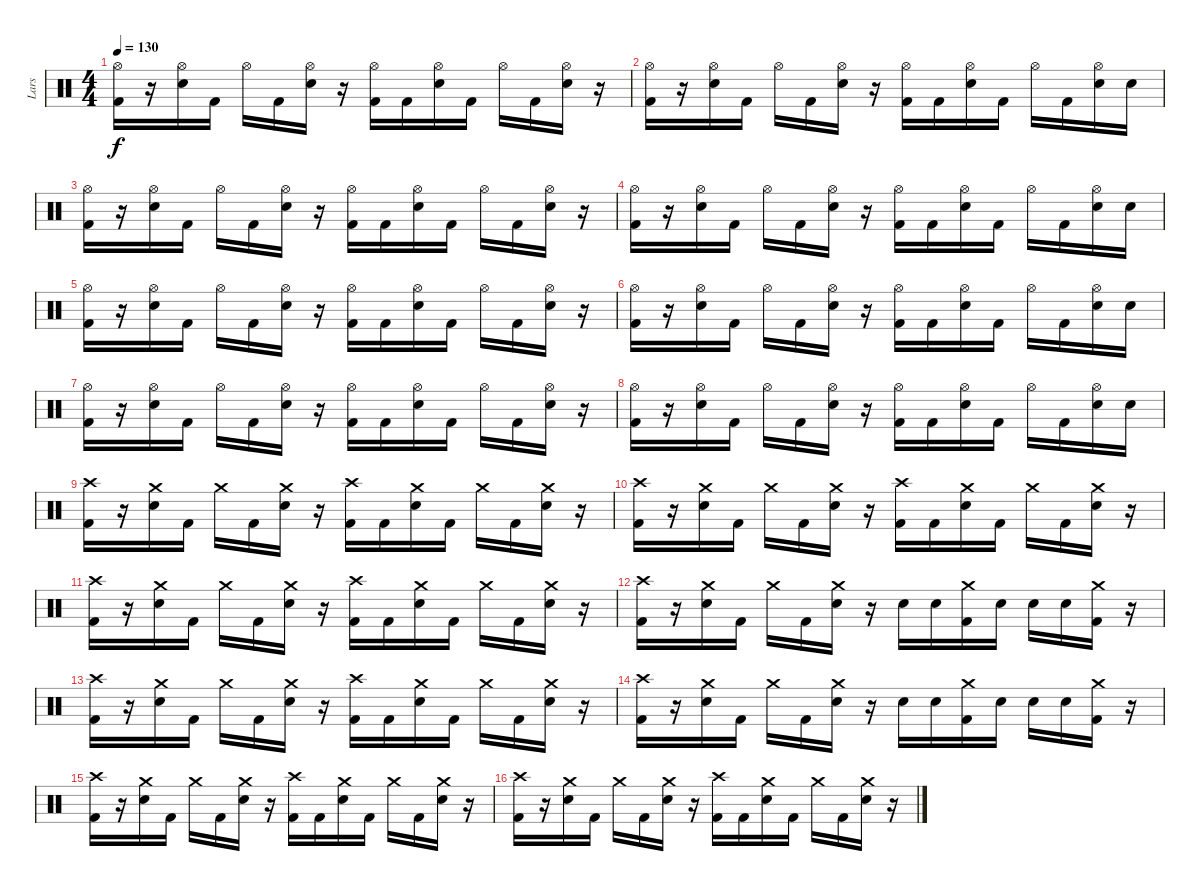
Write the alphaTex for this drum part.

\track ("Lars" "Lars") {instrument percussion}
\staff {score}
\articulation defaults
\ts (4 4)
\tempo 130
\clef neutral
\ks c
("Hi-Hat (open)" "Kick (hit) 2").16{dy f} r.16 ("Hi-Hat (open)" "Electric Snare (hit)").16 "Kick (hit) 2".16 "Hi-Hat (open)".16 "Kick (hit) 2".16 ("Hi-Hat (open)" "Electric Snare (hit)").16 r.16 ("Hi-Hat (open)" "Kick (hit) 2").16 "Kick (hit) 2".16 ("Hi-Hat (open)" "Electric Snare (hit)").16 "Kick (hit) 2".16 "Hi-Hat (open)".16 "Kick (hit) 2".16 ("Hi-Hat (open)" "Electric Snare (hit)").16 r.16 |
("Hi-Hat (open)" "Kick (hit) 2").16 r.16 ("Hi-Hat (open)" "Electric Snare (hit)").16 "Kick (hit) 2".16 "Hi-Hat (open)".16 "Kick (hit) 2".16 ("Hi-Hat (open)" "Electric Snare (hit)").16 r.16 ("Hi-Hat (open)" "Kick (hit) 2").16 "Kick (hit) 2".16 ("Hi-Hat (open)" "Electric Snare (hit)").16 "Kick (hit) 2".16 "Hi-Hat (open)".16 "Kick (hit) 2".16 ("Hi-Hat (open)" "Electric Snare (hit)").16 "Electric Snare (hit)".16 |
("Hi-Hat (open)" "Kick (hit) 2").16 r.16 ("Hi-Hat (open)" "Electric Snare (hit)").16 "Kick (hit) 2".16 "Hi-Hat (open)".16 "Kick (hit) 2".16 ("Hi-Hat (open)" "Electric Snare (hit)").16 r.16 ("Hi-Hat (open)" "Kick (hit) 2").16 "Kick (hit) 2".16 ("Hi-Hat (open)" "Electric Snare (hit)").16 "Kick (hit) 2".16 "Hi-Hat (open)".16 "Kick (hit) 2".16 ("Hi-Hat (open)" "Electric Snare (hit)").16 r.16 |
("Hi-Hat (open)" "Kick (hit) 2").16 r.16 ("Hi-Hat (open)" "Electric Snare (hit)").16 "Kick (hit) 2".16 "Hi-Hat (open)".16 "Kick (hit) 2".16 ("Hi-Hat (open)" "Electric Snare (hit)").16 r.16 ("Hi-Hat (open)" "Kick (hit) 2").16 "Kick (hit) 2".16 ("Hi-Hat (open)" "Electric Snare (hit)").16 "Kick (hit) 2".16 "Hi-Hat (open)".16 "Kick (hit) 2".16 ("Hi-Hat (open)" "Electric Snare (hit)").16 "Electric Snare (hit)".16 |
("Hi-Hat (open)" "Kick (hit) 2").16 r.16 ("Hi-Hat (open)" "Electric Snare (hit)").16 "Kick (hit) 2".16 "Hi-Hat (open)".16 "Kick (hit) 2".16 ("Hi-Hat (open)" "Electric Snare (hit)").16 r.16 ("Hi-Hat (open)" "Kick (hit) 2").16 "Kick (hit) 2".16 ("Hi-Hat (open)" "Electric Snare (hit)").16 "Kick (hit) 2".16 "Hi-Hat (open)".16 "Kick (hit) 2".16 ("Hi-Hat (open)" "Electric Snare (hit)").16 r.16 |
("Hi-Hat (open)" "Kick (hit) 2").16 r.16 ("Hi-Hat (open)" "Electric Snare (hit)").16 "Kick (hit) 2".16 "Hi-Hat (open)".16 "Kick (hit) 2".16 ("Hi-Hat (open)" "Electric Snare (hit)").16 r.16 ("Hi-Hat (open)" "Kick (hit) 2").16 "Kick (hit) 2".16 ("Hi-Hat (open)" "Electric Snare (hit)").16 "Kick (hit) 2".16 "Hi-Hat (open)".16 "Kick (hit) 2".16 ("Hi-Hat (open)" "Electric Snare (hit)").16 "Electric Snare (hit)".16 |
("Hi-Hat (open)" "Kick (hit) 2").16 r.16 ("Hi-Hat (open)" "Electric Snare (hit)").16 "Kick (hit) 2".16 "Hi-Hat (open)".16 "Kick (hit) 2".16 ("Hi-Hat (open)" "Electric Snare (hit)").16 r.16 ("Hi-Hat (open)" "Kick (hit) 2").16 "Kick (hit) 2".16 ("Hi-Hat (open)" "Electric Snare (hit)").16 "Kick (hit) 2".16 "Hi-Hat (open)".16 "Kick (hit) 2".16 ("Hi-Hat (open)" "Electric Snare (hit)").16 r.16 |
("Hi-Hat (open)" "Kick (hit) 2").16 r.16 ("Hi-Hat (open)" "Electric Snare (hit)").16 "Kick (hit) 2".16 "Hi-Hat (open)".16 "Kick (hit) 2".16 ("Hi-Hat (open)" "Electric Snare (hit)").16 r.16 ("Hi-Hat (open)" "Kick (hit) 2").16 "Kick (hit) 2".16 ("Hi-Hat (open)" "Electric Snare (hit)").16 "Kick (hit) 2".16 "Hi-Hat (open)".16 "Kick (hit) 2".16 ("Hi-Hat (open)" "Electric Snare (hit)").16 "Electric Snare (hit)".16 |
("Crash high (hit)" "Kick (hit) 2").16 r.16 ("Crash medium (hit)" "Electric Snare (hit)").16 "Kick (hit) 2".16 "Crash medium (hit)".16 "Kick (hit) 2".16 ("Crash medium (hit)" "Electric Snare (hit)").16 r.16 ("Crash high (hit)" "Kick (hit) 2").16 "Kick (hit) 2".16 ("Crash medium (hit)" "Electric Snare (hit)").16 "Kick (hit) 2".16 "Crash medium (hit)".16 "Kick (hit) 2".16 ("Crash medium (hit)" "Electric Snare (hit)").16 r.16 |
("Crash high (hit)" "Kick (hit) 2").16 r.16 ("Crash medium (hit)" "Electric Snare (hit)").16 "Kick (hit) 2".16 "Crash medium (hit)".16 "Kick (hit) 2".16 ("Crash medium (hit)" "Electric Snare (hit)").16 r.16 ("Crash high (hit)" "Kick (hit) 2").16 "Kick (hit) 2".16 ("Crash medium (hit)" "Electric Snare (hit)").16 "Kick (hit) 2".16 "Crash medium (hit)".16 "Kick (hit) 2".16 ("Crash medium (hit)" "Electric Snare (hit)").16 r.16 |
("Crash high (hit)" "Kick (hit) 2").16 r.16 ("Crash medium (hit)" "Electric Snare (hit)").16 "Kick (hit) 2".16 "Crash medium (hit)".16 "Kick (hit) 2".16 ("Crash medium (hit)" "Electric Snare (hit)").16 r.16 ("Crash high (hit)" "Kick (hit) 2").16 "Kick (hit) 2".16 ("Crash medium (hit)" "Electric Snare (hit)").16 "Kick (hit) 2".16 "Crash medium (hit)".16 "Kick (hit) 2".16 ("Crash medium (hit)" "Electric Snare (hit)").16 r.16 |
("Crash high (hit)" "Kick (hit) 2").16 r.16 ("Crash medium (hit)" "Electric Snare (hit)").16 "Kick (hit) 2".16 "Crash medium (hit)".16 "Kick (hit) 2".16 ("Crash medium (hit)" "Electric Snare (hit)").16 r.16 "Electric Snare (hit)".16 "Electric Snare (hit)".16 ("Crash medium (hit)" "Kick (hit) 2").16 "Electric Snare (hit)".16 "Electric Snare (hit)".16 "Electric Snare (hit)".16 ("Crash medium (hit)" "Kick (hit) 2").16 r.16 |
("Crash high (hit)" "Kick (hit) 2").16 r.16 ("Crash medium (hit)" "Electric Snare (hit)").16 "Kick (hit) 2".16 "Crash medium (hit)".16 "Kick (hit) 2".16 ("Crash medium (hit)" "Electric Snare (hit)").16 r.16 ("Crash high (hit)" "Kick (hit) 2").16 "Kick (hit) 2".16 ("Crash medium (hit)" "Electric Snare (hit)").16 "Kick (hit) 2".16 "Crash medium (hit)".16 "Kick (hit) 2".16 ("Crash medium (hit)" "Electric Snare (hit)").16 r.16 |
("Crash high (hit)" "Kick (hit) 2").16 r.16 ("Crash medium (hit)" "Electric Snare (hit)").16 "Kick (hit) 2".16 "Crash medium (hit)".16 "Kick (hit) 2".16 ("Crash medium (hit)" "Electric Snare (hit)").16 r.16 "Electric Snare (hit)".16 "Electric Snare (hit)".16 ("Crash medium (hit)" "Kick (hit) 2").16 "Electric Snare (hit)".16 "Electric Snare (hit)".16 "Electric Snare (hit)".16 ("Crash medium (hit)" "Kick (hit) 2").16 r.16 |
("Crash high (hit)" "Kick (hit) 2").16 r.16 ("Crash medium (hit)" "Electric Snare (hit)").16 "Kick (hit) 2".16 "Crash medium (hit)".16 "Kick (hit) 2".16 ("Crash medium (hit)" "Electric Snare (hit)").16 r.16 ("Crash high (hit)" "Kick (hit) 2").16 "Kick (hit) 2".16 ("Crash medium (hit)" "Electric Snare (hit)").16 "Kick (hit) 2".16 "Crash medium (hit)".16 "Kick (hit) 2".16 ("Crash medium (hit)" "Electric Snare (hit)").16 r.16 |
("Crash high (hit)" "Kick (hit) 2").16 r.16 ("Crash medium (hit)" "Electric Snare (hit)").16 "Kick (hit) 2".16 "Crash medium (hit)".16 "Kick (hit) 2".16 ("Crash medium (hit)" "Electric Snare (hit)").16 r.16 ("Crash high (hit)" "Kick (hit) 2").16 "Kick (hit) 2".16 ("Crash medium (hit)" "Electric Snare (hit)").16 "Kick (hit) 2".16 "Crash medium (hit)".16 "Kick (hit) 2".16 ("Crash medium (hit)" "Electric Snare (hit)").16 r.16
